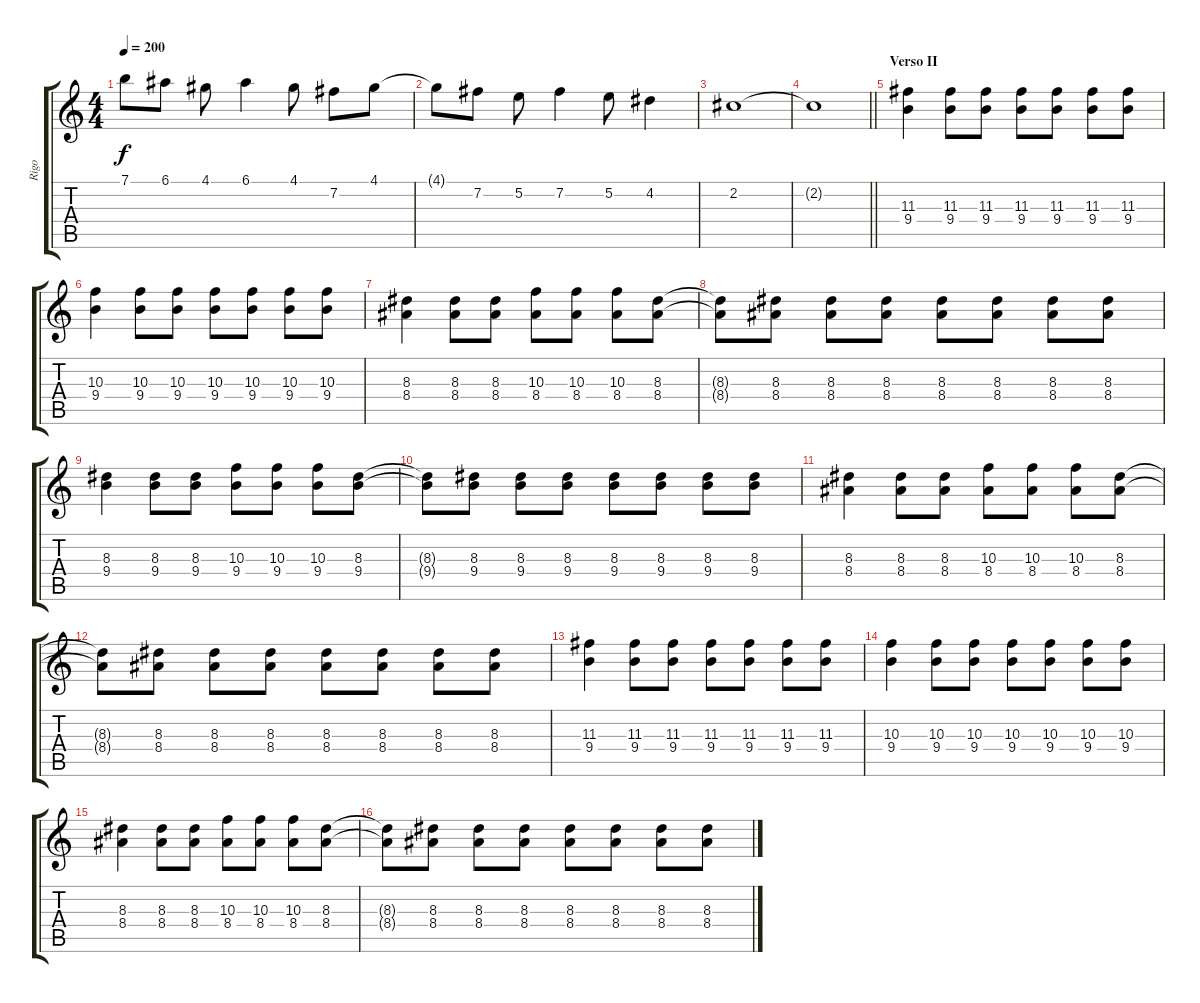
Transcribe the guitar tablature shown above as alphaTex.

\track ("Rigo" "Rigo") {instrument overdrivenguitar}
\staff {score tabs}
\tuning (E4 B3 G3 D3 A2 E2) {hide}
\ts (4 4)
\tempo 200
\clef g2
\ks c
7.1{t}.8{dy f} 6.1.8 4.1.8 6.1.4 4.1.8 7.2.8 4.1.8 |
4.1{t}.8 7.2.8 5.2.8 7.2.4 5.2.8 4.2.4 |
2.2.1 |
\barLineRight lightlight
2.2{t}.1 |
\section ("" "Verso II")
(11.3 9.4).4 (11.3 9.4).8 (11.3 9.4).8 (11.3 9.4).8 (11.3 9.4).8 (11.3 9.4).8 (11.3 9.4).8 |
(10.3 9.4).4 (10.3 9.4).8 (10.3 9.4).8 (10.3 9.4).8 (10.3 9.4).8 (10.3 9.4).8 (10.3 9.4).8 |
(8.3 8.4).4 (8.3 8.4).8 (8.3 8.4).8 (10.3 8.4).8 (10.3 8.4).8 (10.3 8.4).8 (8.3 8.4).8 |
(8.3{t} 8.4{t}).8 (8.3 8.4).8 (8.3 8.4).8 (8.3 8.4).8 (8.3 8.4).8 (8.3 8.4).8 (8.3 8.4).8 (8.3 8.4).8 |
(8.3 9.4).4 (8.3 9.4).8 (8.3 9.4).8 (10.3 9.4).8 (10.3 9.4).8 (10.3 9.4).8 (8.3 9.4).8 |
(8.3{t} 9.4{t}).8 (8.3 9.4).8 (8.3 9.4).8 (8.3 9.4).8 (8.3 9.4).8 (8.3 9.4).8 (8.3 9.4).8 (8.3 9.4).8 |
(8.3 8.4).4 (8.3 8.4).8 (8.3 8.4).8 (10.3 8.4).8 (10.3 8.4).8 (10.3 8.4).8 (8.3 8.4).8 |
(8.3{t} 8.4{t}).8 (8.3 8.4).8 (8.3 8.4).8 (8.3 8.4).8 (8.3 8.4).8 (8.3 8.4).8 (8.3 8.4).8 (8.3 8.4).8 |
(11.3 9.4).4 (11.3 9.4).8 (11.3 9.4).8 (11.3 9.4).8 (11.3 9.4).8 (11.3 9.4).8 (11.3 9.4).8 |
(10.3 9.4).4 (10.3 9.4).8 (10.3 9.4).8 (10.3 9.4).8 (10.3 9.4).8 (10.3 9.4).8 (10.3 9.4).8 |
(8.3 8.4).4 (8.3 8.4).8 (8.3 8.4).8 (10.3 8.4).8 (10.3 8.4).8 (10.3 8.4).8 (8.3 8.4).8 |
(8.3{t} 8.4{t}).8 (8.3 8.4).8 (8.3 8.4).8 (8.3 8.4).8 (8.3 8.4).8 (8.3 8.4).8 (8.3 8.4).8 (8.3 8.4).8
